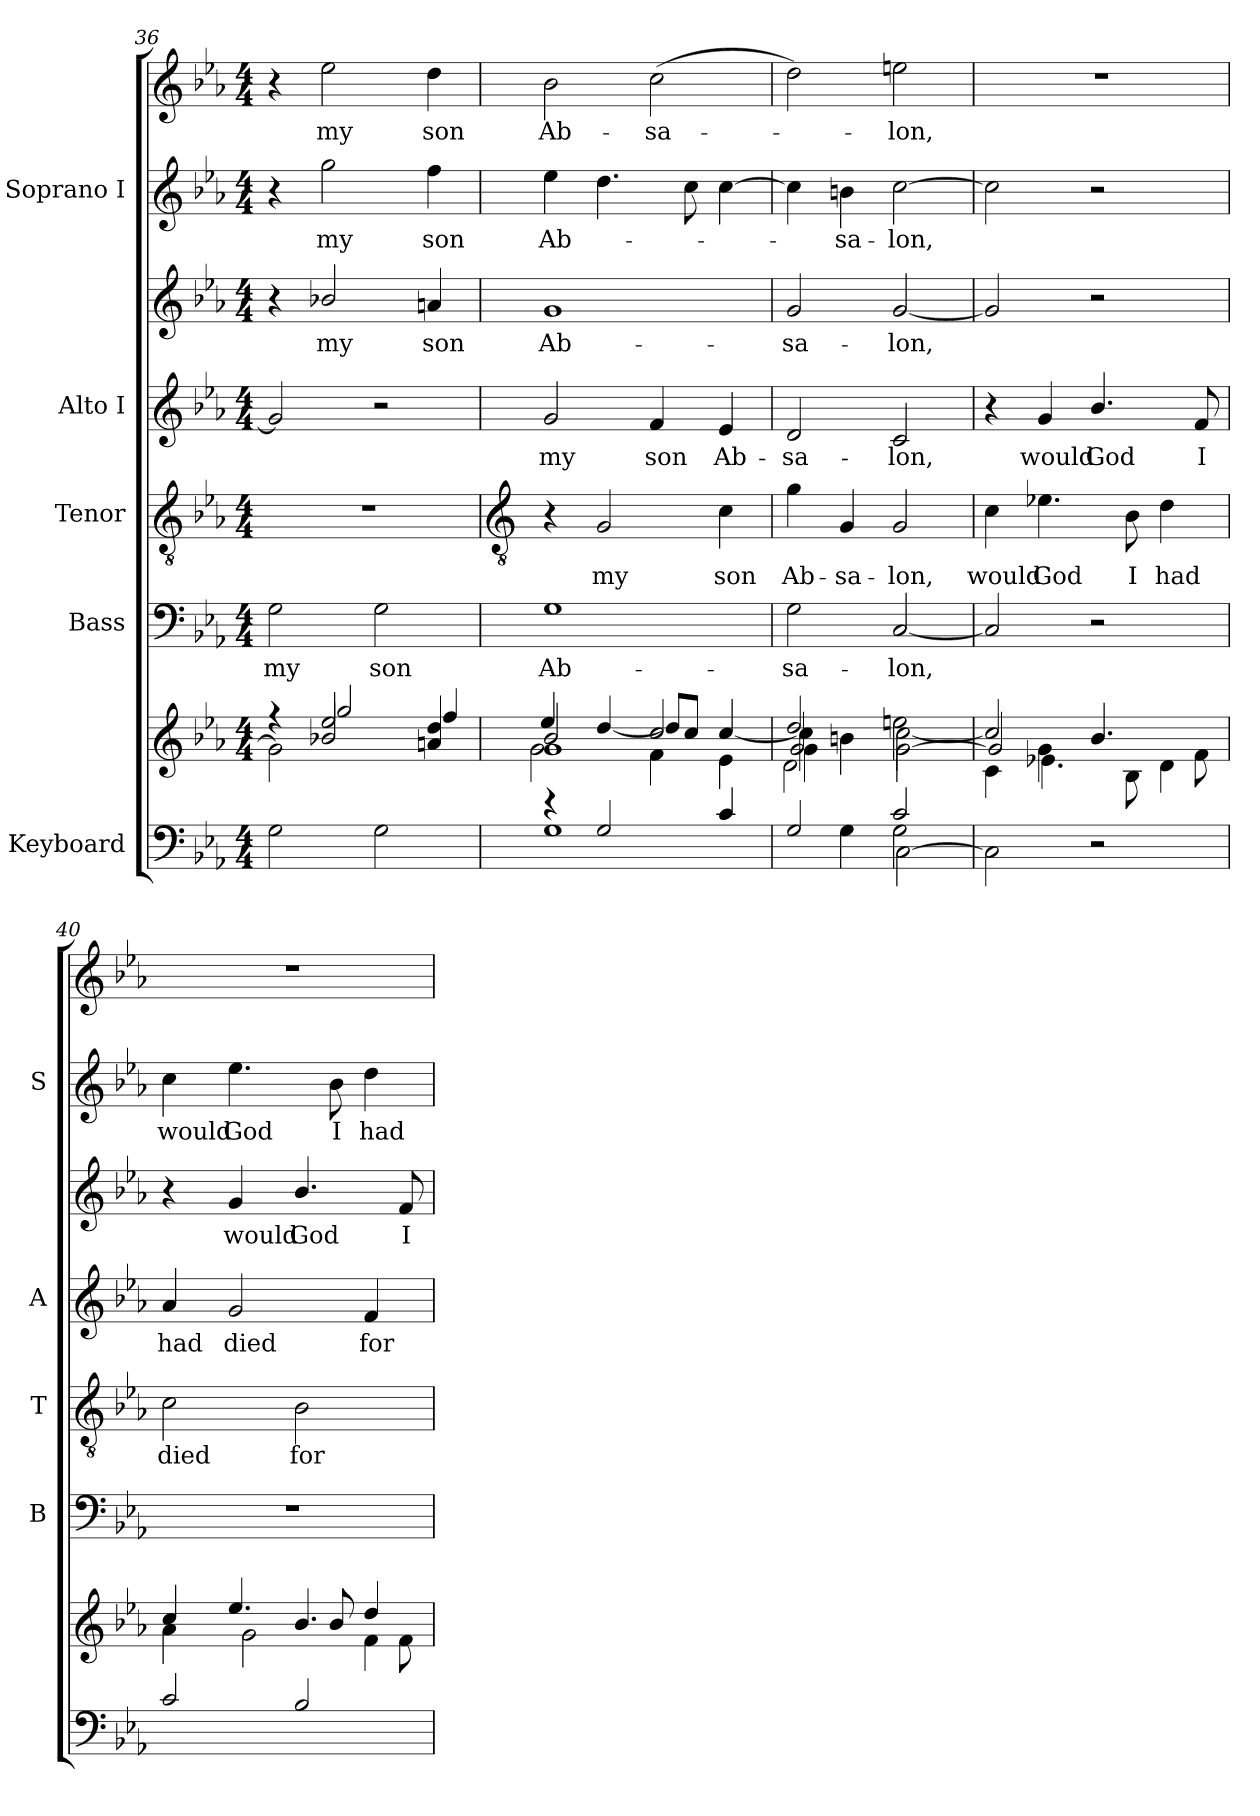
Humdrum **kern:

**kern	**kern	**kern	**text	**kern	**text	**kern	**text	**kern	**text	**kern	**text	**kern	**text
*part5	*part5	*part4	*part4	*part3	*part3	*part2	*part2	*part2	*part2	*part1	*part1	*part1	*part1
*staff8	*staff7	*staff6	*staff6	*staff5	*staff5	*staff4	*staff4	*staff3	*staff3	*staff2	*staff2	*staff1	*staff1
*I"Keyboard	*	*I"Bass	*	*I"Tenor	*	*I"Alto I	*	*	*	*I"Soprano I	*	*	*
*	*	*I'B	*	*I'T	*	*I'A	*	*	*	*I'S	*	*	*
*clefF4	*clefG2	*clefF4	*	*clefGv2	*	*clefG2	*	*clefG2	*	*clefG2	*	*clefG2	*
*k[b-e-a-]	*k[b-e-a-]	*k[b-e-a-]	*	*k[b-e-a-]	*	*k[b-e-a-]	*	*k[b-e-a-]	*	*k[b-e-a-]	*	*k[b-e-a-]	*
*E-:	*E-:	*E-:	*	*E-:	*	*E-:	*	*E-:	*	*E-:	*	*E-:	*
*M4/4	*M4/4	*M4/4	*	*M4/4	*	*M4/4	*	*M4/4	*	*M4/4	*	*M4/4	*
=36	=36	=36	=36	=36	=36	=36	=36	=36	=36	=36	=36	=36	=36
*^	*^	*	*	*	*	*	*	*	*	*	*	*	*
*	*	*	*^	*	*	*	*	*	*	*	*	*	*	*	*
*	*	*	*	*^	*	*	*	*	*	*	*	*	*	*	*	*
!	!	!	!	!	!	!	!LO:LY:b	!	!	!	!	!	!	!	!	!	!
1ryy	2G\	4r	4ryy	4ryy	2g\]	2G	my	1r	.	2g]	.	4r	.	4r	.	4r	.
!	!	!	!	!	!	!	!	!	!	!	!	!	!LO:LY:b	!	!LO:LY:b	!	!LO:LY:b
.	.	2ee-/	2gg/	2b-X/	.	.	.	.	.	.	.	2b-X/	my	2gg	my	2ee-	my
!	!	!	!	!	!	!	!LO:LY:b	!	!	!	!	!	!	!	!	!	!
.	2G\	.	.	.	2ryy	2G	son	.	.	2r	.	.	.	.	.	.	.
!	!	!	!	!	!	!	!	!	!	!	!	!	!LO:LY:b	!	!LO:LY:b	!	!LO:LY:b
.	.	4dd/	4ff/	4an	.	.	.	.	.	.	.	4an	son	4ff	son	4dd	son
!!LO:LB:g=z
=37	=37	=37	=37	=37	=37	=37	=37	=37	=37	=37	=37	=37	=37	=37	=37	=37	=37
*	*	*	*	*	*	*	*	*clefGv2	*	*	*	*	*	*	*	*	*
!	!	!	!	!	!	!	!LO:LY:b	!	!	!	!LO:LY:b	!	!LO:LY:b	!	!LO:LY:b	!	!LO:LY:b
4r	1G	2b-	4ee-/	1g	2g\	1G	Ab-	4r	.	2g	-my	1g	Ab-	4ee-	Ab-	2b-	Ab-
!	!	!	!	!	!	!	!	!	!LO:LY:b	!	!	!	!	!	!	!	!
2G	.	.	[4dd/	.	.	.	.	2G	my	.	.	.	.	4.dd	.	.	.
!	!	!	!	!	!	!	!	!	!	!	!LO:LY:b	!	!	!	!	!	!LO:LY:b
.	.	2cc	8dd/L]	.	4f\	.	.	.	.	4f	son	.	.	.	.	(>2cc	-sa-
.	.	.	8cc/J	.	.	.	.	.	.	.	.	.	.	8cc	.	.	.
!	!	!	!	!	!	!	!	!	!LO:LY:b	!	!LO:LY:b	!	!	!	!	!	!
4c	.	.	[4cc/	.	4e-	.	.	4c	son	4e-	Ab-	.	.	[4cc	.	.	.
=38	=38	=38	=38	=38	=38	=38	=38	=38	=38	=38	=38	=38	=38	=38	=38	=38	=38
*	*^	*	*	*	*^	*	*	*	*	*	*	*	*	*	*	*	*
!	!	!	!	!	!	!	!	!	!LO:LY:b	!	!LO:LY:b	!	!LO:LY:b	!	!LO:LY:b	!	!	!	!
2ryy	4ryy	2G	2dd/	4cc]	2g	2d	4g\	2G	-sa-	4g	Ab-	2d	sa-	2g	-sa-	4cc]	.	2dd)	.
!	!	!	!	!	!	!	!	!	!	!	!LO:LY:b	!	!	!	!	!	!LO:LY:b	!	!
.	4G	.	.	4bn	.	.	2.ryy	.	.	4G	-sa-	.	.	.	.	4bn	sa-	.	.
!	!	!	!	!	!	!	!	!	!LO:LY:b	!	!LO:LY:b	!	!LO:LY:b	!	!LO:LY:b	!	!LO:LY:b	!	!LO:LY:b
2c	2G	[2C\	2een\	[2cc\	[2g\	2ryy	.	[2C	-lon,	2G	-lon,	2c	-lon,	[2g	-lon,	[2cc	-lon,	2een	lon,
=39	=39	=39	=39	=39	=39	=39	=39	=39	=39	=39	=39	=39	=39	=39	=39	=39	=39	=39	=39
!	!	!	!	!	!	!	!	!	!	!	!LO:LY:b	!	!	!	!	!	!	!	!
*v	*v	*v	*	*	*	*	*	*	*	*	*	*	*	*	*	*	*	*	*
2C\]	1ryy	2cc/]	2g]	4ryy	4c\	2C]	.	4c	would	4r	.	2g]	.	2cc]	.	1r	.
!	!	!	!	!	!	!	!	!	!LO:LY:b	!	!LO:LY:b	!	!	!	!	!	!
.	.	.	.	4g	4.e-X\	.	.	4.e-X	God	4g	would	.	.	.	.	.	.
!	!	!	!	!	!	!	!	!	!	!	!LO:LY:b	!	!	!	!	!	!
2r	.	2ryy	2ryy	4.b-/	.	2r	.	.	.	4.b-/	God	2r	.	2r	.	.	.
!	!	!	!	!	!	!	!	!	!LO:LY:b	!	!	!	!	!	!	!	!
.	.	.	.	.	8B-\	.	.	8B-	I	.	.	.	.	.	.	.	.
!	!	!	!	!	!	!	!	!	!LO:LY:b	!	!	!	!	!	!	!	!
.	.	.	.	.	4d\	.	.	4d	had	.	.	.	.	.	.	.	.
!	!	!	!	!	!	!	!	!	!	!	!LO:LY:b	!	!	!	!	!	!
.	.	.	.	8f	.	.	.	.	.	8f	I	.	.	.	.	.	.
*	*	*	*	*v	*v	*	*	*	*	*	*	*	*	*	*	*	*
=40	=40	=40	=40	=40	=40	=40	=40	=40	=40	=40	=40	=40	=40	=40	=40	=40
*^	*	*	*	*	*	*	*	*	*	*	*	*	*	*	*	*
!	!	!	!	!	!	!	!	!	!LO:LY:b	!	!LO:LY:b	!	!	!	!LO:LY:b	!	!
2c	1ryy	1ryy	4cc/	4ryy	4a-	1r	.	2c	died	4a-	had	4r	.	4cc	would	1r	.
!	!	!	!	!	!	!	!	!	!	!	!LO:LY:b	!	!LO:LY:b	!	!LO:LY:b	!	!
.	.	.	4.ee-/	4g\yy	2g\	.	.	.	.	2g	died	4g	would	4.ee-	God	.	.
!	!	!	!	!	!	!	!	!	!LO:LY:b	!	!	!	!LO:LY:b	!	!	!	!
2B-	.	.	.	4.b-	.	.	.	2B-	for	.	.	4.b-/	God	.	.	.	.
!	!	!	!	!	!	!	!	!	!	!	!	!	!	!	!LO:LY:b	!	!
.	.	.	8b-/	.	.	.	.	.	.	.	.	.	.	8b-	I	.	.
!	!	!	!	!	!	!	!	!	!	!	!LO:LY:b	!	!	!	!LO:LY:b	!	!
.	.	.	4dd/	.	4f	.	.	.	.	4f	for	.	.	4dd	had	.	.
!	!	!	!	!	!	!	!	!	!	!	!	!	!LO:LY:b	!	!	!	!
.	.	.	.	8f\	.	.	.	.	.	.	.	8f	I	.	.	.	.
*v	*v	*	*	*	*	*	*	*	*	*	*	*	*	*	*	*	*
*	*v	*v	*v	*v	*	*	*	*	*	*	*	*	*	*	*	*
=	=	=	=	=	=	=	=	=	=	=	=	=	=
*-	*-	*-	*-	*-	*-	*-	*-	*-	*-	*-	*-	*-	*-
